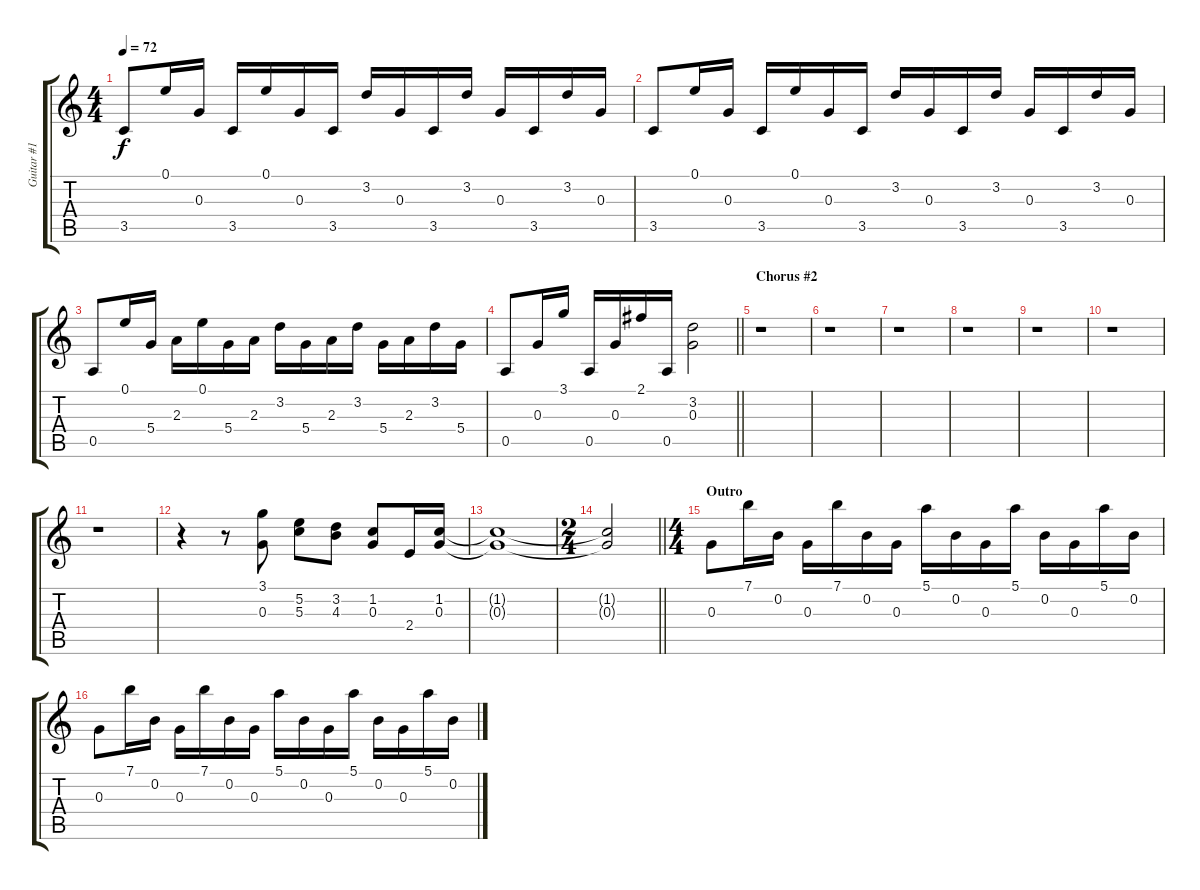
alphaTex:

\track ("Guitar #1" "Guitar #1") {instrument acousticguitarnylon}
\staff {score tabs}
\tuning (E4 B3 G3 D3 A2 E2) {hide}
\ts (4 4)
\tempo 72
\clef g2
\ks c
3.5.8{dy f} 0.1.16 0.3.16 3.5.16 0.1.16 0.3.16 3.5.16 3.2.16 0.3.16 3.5.16 3.2.16 0.3.16 3.5.16 3.2.16 0.3.16 |
3.5.8 0.1.16 0.3.16 3.5.16 0.1.16 0.3.16 3.5.16 3.2.16 0.3.16 3.5.16 3.2.16 0.3.16 3.5.16 3.2.16 0.3.16 |
0.5.8 0.1.16 5.4.16 2.3.16 0.1.16 5.4.16 2.3.16 3.2.16 5.4.16 2.3.16 3.2.16 5.4.16 2.3.16 3.2.16 5.4.16 |
\barLineRight lightlight
0.5.8 0.3.16 3.1.16 0.5.16 0.3.16 2.1.16 0.5.16 (3.2 0.3).2 |
\section ("" "Chorus #2")
r.1 |
r.1 |
r.1 |
r.1 |
r.1 |
r.1 |
r.1 |
r.4 r.8 (3.1 0.3).8 (5.2 5.3).8 (3.2 4.3).8 (1.2 0.3).8 2.4.16 (1.2 0.3).16 |
(1.2{t} 0.3{t}).1 |
\ts (2 4)
\barLineRight lightlight
(1.2{t} 0.3{t}).2 |
\ts (4 4)
\section ("" "Outro")
0.3.8 7.1.16 0.2.16 0.3.16 7.1.16 0.2.16 0.3.16 5.1.16 0.2.16 0.3.16 5.1.16 0.2.16 0.3.16 5.1.16 0.2.16 |
0.3.8 7.1.16 0.2.16 0.3.16 7.1.16 0.2.16 0.3.16 5.1.16 0.2.16 0.3.16 5.1.16 0.2.16 0.3.16 5.1.16 0.2.16
